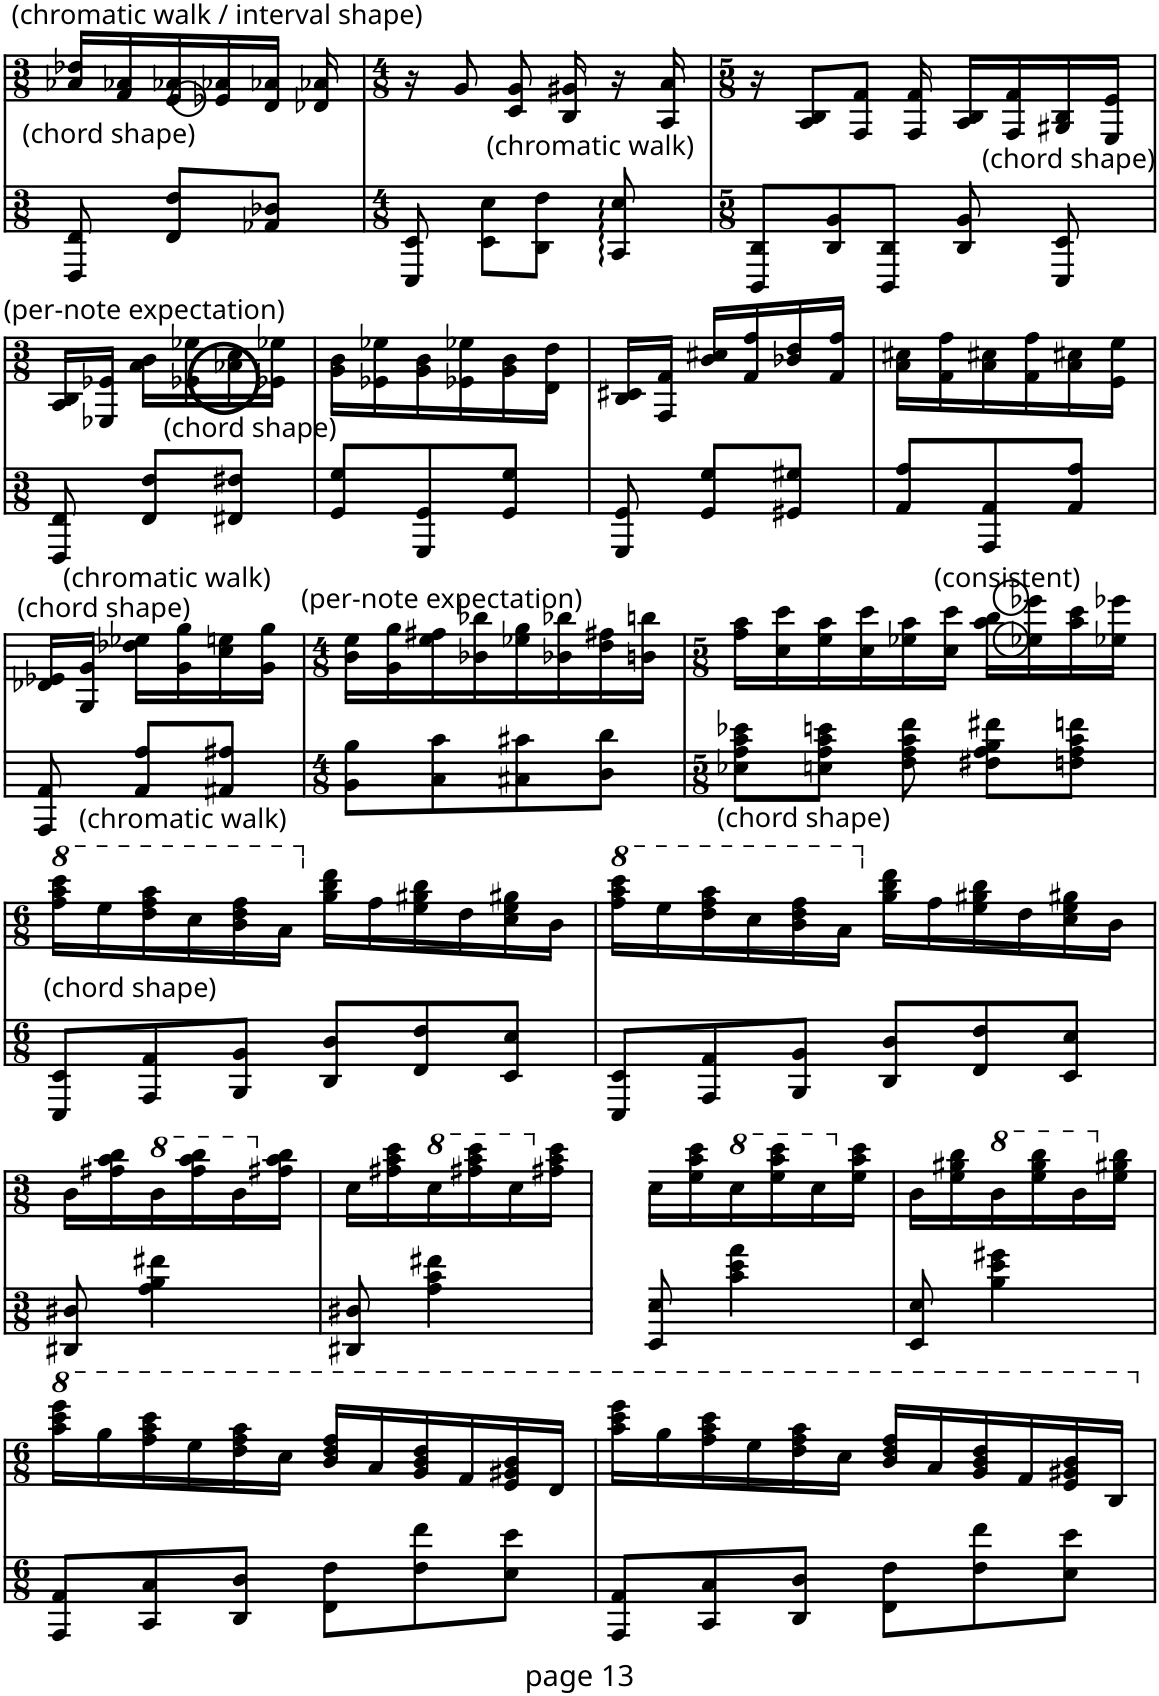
**kern	**kern
*part1	*part1
*staff2	*staff1
*I"Piano	*
*I'Pno.	*
!!LO:PB:g=z
*clefF4	*clefG2
*k[]	*k[]
*M3/8	*M3/8
=310	=310
!	!LO:TX:b:t=(chord shape)
8FFF/ 8FF/	16a-X/ 16dd-X/LL
.	16f/ 16a-X/
8FF/ 8F/L	16e/ 16a-X/
!	!LO:TX:b:Bi:t=◯
!	!LO:TX:a:t=(chromatic walk / interval shape)
.	16e-X/ 16a-X/
8AA-X/ 8D-X/J	16d/ 16a-X/JJ
.	16d-X/ 16a-X/
=311	=311
*M4/8	*M4/8
8EEE/ 8EE/	16r
.	8g/
8EE\ 8E\L	.
.	8c/ 8g/
8DD\ 8F\J	.
!	!LO:TX:b:t=(chromatic walk)
.	16B/ 16g#X/
8CC/ 8E/	16r
.	16A/ 16a/
=312	=312
*M5/8	*M5/8
8DDD/ 8DD/L	16r
.	8A/ 8B/L
8DD/ 8BB/	.
.	8F/ 8f/J
8DDD/ 8DD/J	.
.	16F/ 16f/
8DD/ 8BB/	16A/ 16B/LL
.	16F/ 16f/
!	!LO:TX:b:t=(chord shape)
8EEE/ 8EE/	16G#X/ 16B/
.	16E/ 16e/JJ
!!LO:LB:g=z
=313	=313
*M3/8	*M3/8
8FFF/ 8FF/	16A/ 16B/LL
!	!LO:TX:a:t=(per-note expectation)
.	16E-X/ 16e-X/JJ
8FF/ 8F/L	16a\ 16b\LL
.	16e-X\ 16ee-X\
!	!LO:TX:b:t=(chord shape)
!	!LO:TX:b:i:t=◯
!LO:TX:b:t=(chromatic walk)	!
8FF#X/ 8F#X/J	16a-X\ 16cc\
.	16e-X\ 16ee-X\JJ
=314	=314
8GG/ 8G/L	16g\ 16b\LL
.	16e-X\ 16ee-X\
8GGG/ 8GG/	16g\ 16b\
.	16e-X\ 16ee-X\
8GG/ 8G/J	16g\ 16b\
.	16d\ 16dd\JJ
=315	=315
8GGG/ 8GG/	16B/ 16c#X/LL
.	16F/ 16f/JJ
8GG/ 8G/L	16b/ 16cc#X/LL
.	16f/ 16ff/
8GG#X/ 8G#X/J	16b-X/ 16dd/
.	16f/ 16ff/JJ
=316	=316
8AA/ 8A/L	16a\ 16cc#X\LL
.	16f\ 16ff\
8AAA/ 8AA/	16a\ 16cc#X\
.	16f\ 16ff\
8AA/ 8A/J	16a\ 16cc#X\
.	16e\ 16ee\JJ
!!LO:LB:g=z
=317	=317
!	!LO:TX:a:t=(chord shape)
8AAA/ 8AA/	16d-X/ 16e-X/LL
.	16G/ 16g/JJ
8AA/ 8A/L	16dd-X\ 16ee-X\LL
.	16g\ 16gg\
!LO:TX:b:t=(chromatic walk)	!
8AA#X/ 8A#X/J	16cc\ 16een\
.	16g\ 16gg\JJ
=318	=318
*M4/8	*M4/8
8BB\ 8B\L	16b\ 16ee\LL
.	16g\ 16gg\
!	!LO:TX:a:t=(per-note expectation)
8C\ 8c\	16ee\ 16ff#X\
.	16b-X\ 16bb-X\
8C#X\ 8c#X\	16ee-X\ 16gg\
.	16b-X\ 16bb-X\
8D\ 8d\J	16dd\ 16ff#X\
.	16bn\ 16bbn\JJ
=319	=319
*M5/8	*M5/8
!LO:TX:b:t=(chord shape)	!
8E-X\ 8A\ 8c\ 8e-X\L	16ff\ 16aa\LL
.	16cc\ 16ccc\
8En\ 8A\ 8c\ 8en\J	16ee\ 16aa\
.	16cc\ 16ccc\
8F\ 8A\ 8c\ 8f\	16ee-X\ 16aa\
.	16cc\ 16ccc\JJ
8F#X\ 8A\ 8B\ 8f#X\L	16aa\ 16bb\LL
!	!LO:TX:a:Bi:t=◯
!	!LO:TX:a:Bi:t=◯
!	!LO:TX:a:t=(consistent)
.	16ee-X\ 16eee-X\
8Fn\ 8A\ 8c\ 8fn\J	16aa\ 16ccc\
.	16ee-X\ 16eee-X\JJ
!!LO:LB:g=z
=320	=320
*M6/8	*M6/8
*	*8va
!	!LO:TX:b:t=(chord shape)
8EEE/ 8EE/L	16fff\ 16aaa\ 16cccc\LL
.	16eee\
8AAA/ 8AA/	16ddd\ 16fff\ 16aaa\
.	16ccc\
8BBB/ 8BB/J	16bb\ 16ddd\ 16fff\
.	16aa\JJ
*	*X8va
8DD/ 8D/L	16gg\ 16bb\ 16ddd\LL
.	16ff\
8FF/ 8F/	16ee\ 16gg#X\ 16bb\
.	16dd\
8EE/ 8E/J	16cc\ 16ee\ 16gg#X\
.	16b\JJ
=321	=321
*	*8va
8EEE/ 8EE/L	16fff\ 16aaa\ 16cccc\LL
.	16eee\
8AAA/ 8AA/	16ddd\ 16fff\ 16aaa\
.	16ccc\
8BBB/ 8BB/J	16bb\ 16ddd\ 16fff\
.	16aa\JJ
*	*X8va
8DD/ 8D/L	16gg\ 16bb\ 16ddd\LL
.	16ff\
8FF/ 8F/	16ee\ 16gg#X\ 16bb\
.	16dd\
8EE/ 8E/J	16cc\ 16ee\ 16gg#X\
.	16b\JJ
!!LO:LB:g=z
=322	=322
*M3/8	*M3/8
8DD#X/ 8D#X/	16b\LL
.	16ff#X\ 16aa\ 16bb\
*	*8va
4A\ 4B\ 4f#X\	16bb\
.	16fff#\ 16aaa\ 16bbb\
.	16bb\
*	*X8va
.	16ff#X\ 16aa\ 16bb\JJ
=323	=323
8DD#X/ 8D#X/	16cc\LL
.	16ff#X\ 16aa\ 16ccc\
*	*8va
4A\ 4c\ 4f#X\	16ccc\
.	16fff#X\ 16aaa\ 16cccc\
.	16ccc\
*	*X8va
.	16ff#X\ 16aa\ 16ccc\JJ
=324	=324
8EE/ 8E/	16cc\LL
.	16ee\ 16aa\ 16ccc\
*	*8va
4c\ 4e\ 4a\	16ccc\
.	16eee\ 16aaa\ 16cccc\
.	16ccc\
*	*X8va
.	16ee\ 16aa\ 16ccc\JJ
=325	=325
8EE/ 8E/	16b\LL
.	16ee\ 16gg#X\ 16bb\
*	*8va
4B\ 4e\ 4g#X\	16bb\
.	16eee\ 16ggg#\ 16bbb\
.	16bb\
*	*X8va
.	16ee\ 16gg#X\ 16bb\JJ
!!LO:LB:g=z
=326	=326
*M6/8	*M6/8
*	*8va
8AAA/ 8AA/L	16aaa\ 16cccc\ 16eeee\LL
.	16ggg\
8CC/ 8C/	16fff\ 16aaa\ 16cccc\
.	16eee\
8DD/ 8D/J	16ddd\ 16fff\ 16aaa\
.	16ccc\JJ
8FF\ 8F\L	16bb/ 16ddd/ 16fff/LL
.	16aa/
8F\ 8f\	16gg/ 16bb/ 16ddd/
.	16ff/
8E\ 8e\J	16ee/ 16gg#X/ 16bb/
.	16dd/JJ
=327	=327
8AAA/ 8AA/L	16aaa\ 16cccc\ 16eeee\LL
.	16ggg\
8CC/ 8C/	16fff\ 16aaa\ 16cccc\
.	16eee\
8DD/ 8D/J	16ddd\ 16fff\ 16aaa\
.	16ccc\JJ
8FF\ 8F\L	16bb/ 16ddd/ 16fff/LL
.	16aa/
8F\ 8f\	16gg/ 16bb/ 16ddd/
.	16ff/
8E\ 8e\J	16ee/ 16gg#X/ 16bb/
.	16b/JJ
*	*X8va
=	=
*-	*-
